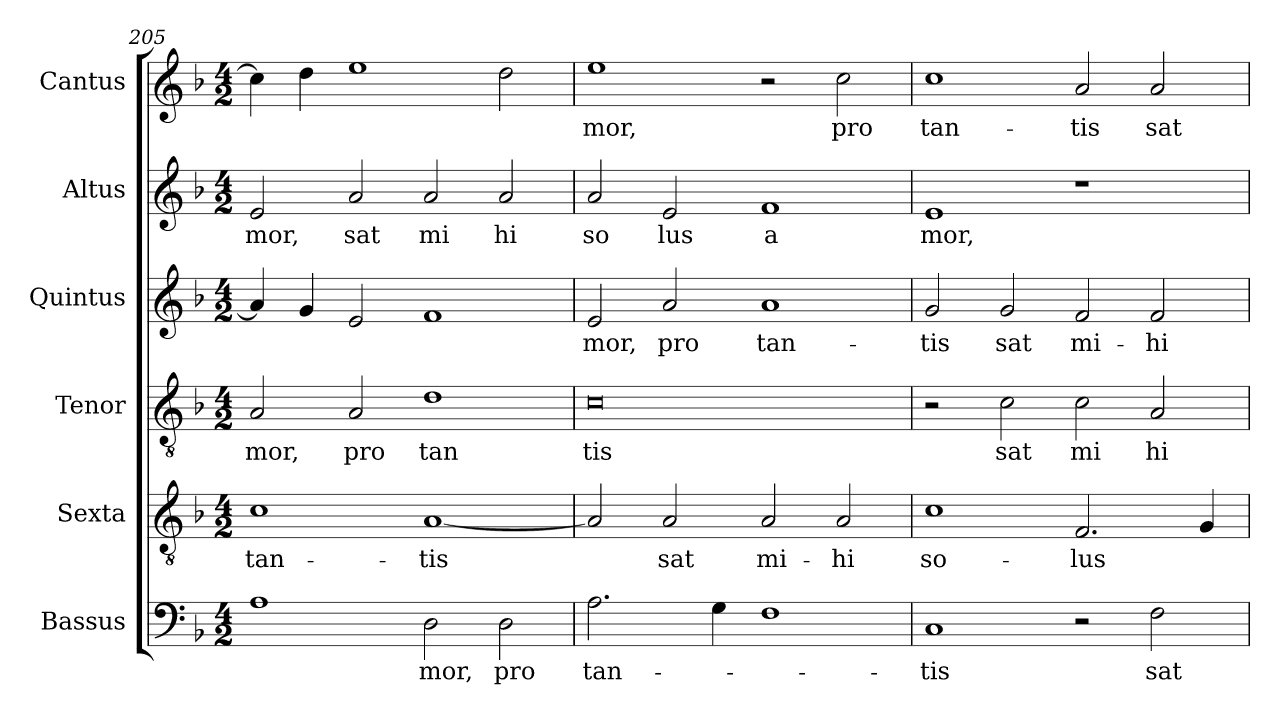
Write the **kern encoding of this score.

**kern	**text	**kern	**text	**kern	**text	**kern	**text	**kern	**text	**kern	**text
*part6	*part6	*part5	*part5	*part4	*part4	*part3	*part3	*part2	*part2	*part1	*part1
*staff6	*staff6	*staff5	*staff5	*staff4	*staff4	*staff3	*staff3	*staff2	*staff2	*staff1	*staff1
*I"Bassus	*	*I"Sexta	*	*I"Tenor	*	*I"Quintus	*	*I"Altus	*	*I"Cantus	*
*I'Bassus	*	*I'Sexta	*	*I'Tenor	*	*I'Quintus	*	*I'Altus	*	*I'Cantus	*
*clefF4	*	*clefGv2	*	*clefGv2	*	*clefG2	*	*clefG2	*	*clefG2	*
*k[b-]	*	*k[b-]	*	*k[b-]	*	*k[b-]	*	*k[b-]	*	*k[b-]	*
*F:	*	*F:	*	*F:	*	*F:	*	*F:	*	*F:	*
*M4/2	*	*M4/2	*	*M4/2	*	*M4/2	*	*M4/2	*	*M4/2	*
=205	=205	=205	=205	=205	=205	=205	=205	=205	=205	=205	=205
!	!	!	!LO:LY:b:cj	!	!LO:LY:b:cj	!	!	!	!LO:LY:b:cj	!	!
1A	.	1c	tan-	2A/	mor,	4a/]	.	2e/	mor,	4cc\]	.
.	.	.	.	.	.	4g/	.	.	.	4dd\	.
!	!	!	!	!	!LO:LY:b:cj	!	!	!	!LO:LY:b:cj	!	!
.	.	.	.	2A/	pro	2e/	.	2a/	sat	1ee	.
!	!LO:LY:b:cj	!	!LO:LY:b:cj	!	!LO:LY:b:cj	!	!	!	!LO:LY:b:cj	!	!
2D\	-mor,	[<1A	-tis	1d	tan	1f	.	2a/	mi	.	.
!	!LO:LY:b:cj	!	!	!	!	!	!	!	!LO:LY:b:cj	!	!
2D\	pro	.	.	.	.	.	.	2a/	hi	2dd\	.
=206	=206	=206	=206	=206	=206	=206	=206	=206	=206	=206	=206
!	!LO:LY:b	!	!	!	!LO:LY:b:cj	!	!LO:LY:b:cj	!	!LO:LY:b:cj	!	!LO:LY:b:cj
2.A\	tan-	2A/]	.	0c	tis	2e/	-mor,	2a/	so	1ee	-mor,
!	!	!	!LO:LY:b:cj	!	!	!	!LO:LY:b:cj	!	!LO:LY:b:cj	!	!
.	.	2A/	sat	.	.	2a/	pro	2e/	lus	.	.
4G\	.	.	.	.	.	.	.	.	.	.	.
!	!	!	!LO:LY:b:cj	!	!	!	!LO:LY:b:cj	!	!LO:LY:b:cj	!	!
1F	.	2A/	mi-	.	.	1a	tan-	1f	a	2r	.
!	!	!	!LO:LY:b:cj	!	!	!	!	!	!	!	!LO:LY:b:cj
.	.	2A/	-hi	.	.	.	.	.	.	2cc\	pro
!!LO:LB:g=z
=207	=207	=207	=207	=207	=207	=207	=207	=207	=207	=207	=207
!	!LO:LY:b:cj	!	!LO:LY:b:cj	!	!	!	!LO:LY:b:cj	!	!LO:LY:b:cj	!	!LO:LY:b:cj
1C	-tis	1c	so-	2r	.	2g/	-tis	1e	mor,	1cc	tan-
!	!	!	!	!	!LO:LY:b:cj	!	!LO:LY:b:cj	!	!	!	!
.	.	.	.	2c\	sat	2g/	sat	.	.	.	.
!	!	!	!LO:LY:b	!	!LO:LY:b:cj	!	!LO:LY:b:cj	!	!	!	!LO:LY:b:cj
2r	.	2.F/	-lus	2c\	mi	2f/	mi-	1r	.	2a/	-tis
!	!LO:LY:b:cj	!	!	!	!LO:LY:b:cj	!	!LO:LY:b:cj	!	!	!	!LO:LY:b:cj
2F\	sat	.	.	2A/	hi	2f/	-hi	.	.	2a/	sat
.	.	4G/	.	.	.	.	.	.	.	.	.
=	=	=	=	=	=	=	=	=	=	=	=
*-	*-	*-	*-	*-	*-	*-	*-	*-	*-	*-	*-
